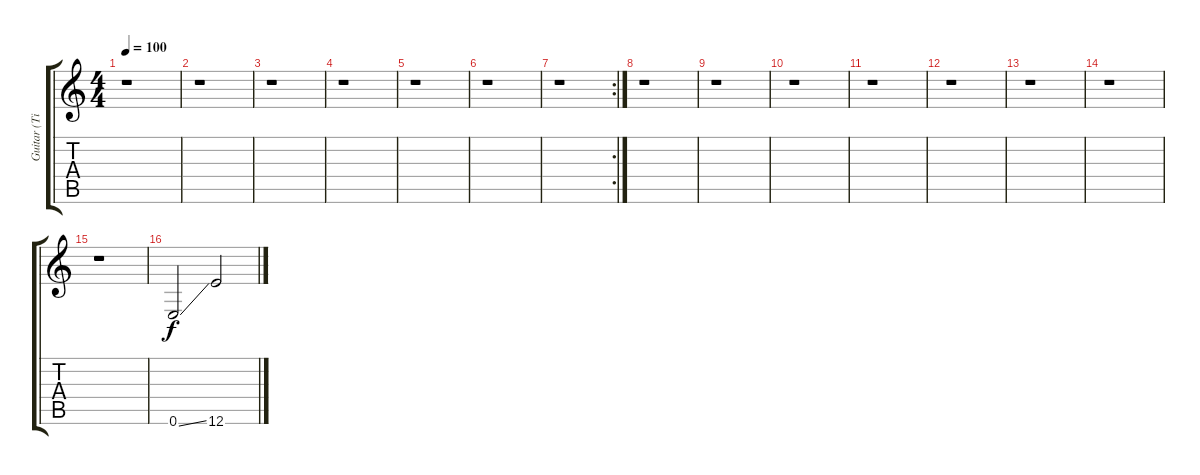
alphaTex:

\track ("Guitar (Tim)" "Guitar (Ti") {instrument distortionguitar}
\staff {score tabs}
\tuning (E4 B3 G3 D3 A2 E2) {hide}
\ts (4 4)
\tempo 100
\clef g2
\ks c
r.1{dy f} |
r.1 |
r.1 |
r.1 |
r.1 |
r.1 |
\rc 2
r.1 |
r.1 |
r.1 |
r.1 |
r.1 |
r.1 |
r.1 |
r.1 |
r.1 |
0.6{ss}.2 12.6{ss}.2
